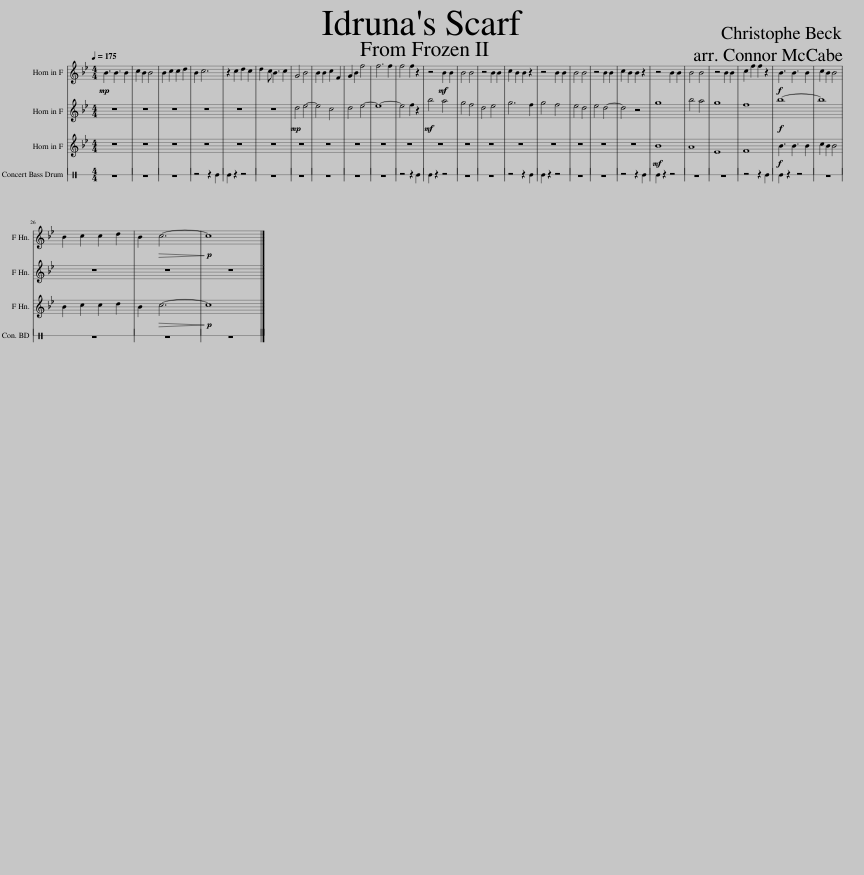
X:1
%%score 1 2 3 4
L:1/8
Q:1/4=175
M:4/4
I:linebreak $
K:C
V:1 treble transpose=-7
V:2 treble transpose=-7
V:3 treble transpose=-7
V:4 perc stafflines=1
K:none
V:1
[K:Bb]!mp! B3 B3 B2 | c2 B2 B4 | B2 c2 c2 d2 | B2 c6 | z2 c2 d2 c2 | %5
 d2 c B3 c2 | G4 B4 | B2 B2 c2 F2 | G2 B2 f4 | f6 f2 | %10
 f4 f2 z2 | z4!mf! B2 B2 | B4 B4 | z4 B2 B2 | c2 B2 B2 z2 | %15
 z4 B2 B2 | B4 B4 | z4 B2 B2 | c2 B2 B2 z2 | z4 B2 B2 | %20
 B4 B4 | z4 B2 B2 | c2 f2 f2 z2 |!f! B3 B3 B2 | c2 B2 B4 |$ %25
 B2 c2 c2 d2 | B2!>(! c6- |!p! c8!>)! |] %28
V:2
[K:Bb] z8 | z8 | z8 | z8 | z8 | %5
 z8 |!mp! d4 e4- | e4 c4 | d4 e4- | e8- | %10
 e4 f2 z2 |!mf! b4 a4 | g4 f4 | d4 e4 | g6 f2 | %15
 g4 f4 | e4 d4 | e4 d4- | d4 z4 | g8 | %20
 b4 a4 | g8 | f8 |!f! b8- | b8 |$ %25
 z8 | z8 | z8 |] %28
V:3
[K:Bb] z8 | z8 | z8 | z8 | z8 | %5
 z8 | z8 | z8 | z8 | z8 | %10
 z8 | z8 | z8 | z8 | z8 | %15
 z8 | z8 | z8 | z8 |!mf! B8 | %20
 A8 | E8 | F8 |!f! B3 B3 B2 | c2 B2 B4 |$ %25
 B2 c2 c2 d2 | B2!>(! c6- |!p! c8!>)! |] %28
V:4
 z8 | z8 | z8 | z4 z2 E2 | E2 z2 z4 | %5
 z8 | z8 | z8 | z8 | z8 | %10
 z4 z2 E2 | E2 z2 z4 | z8 | z8 | z4 z2 E2 | %15
 E2 z2 z4 | z8 | z8 | z4 z2 E2 | E2 z2 z4 | %20
 z8 | z8 | z4 z2 E2 | E2 z2 z4 | z8 |$ %25
 z8 | z8 | z8 |] %28
